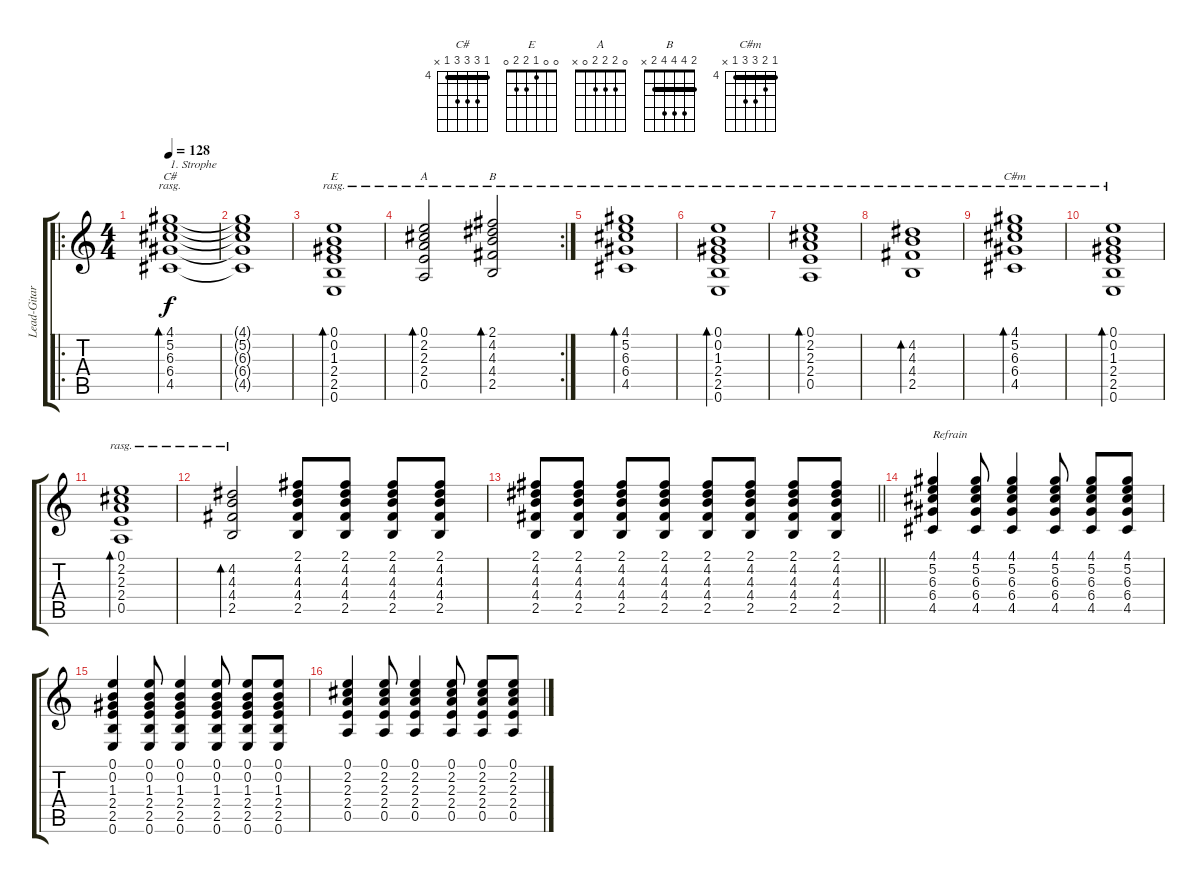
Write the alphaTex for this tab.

\track ("Lead-Gitarre" "Lead-Gitar") {instrument acousticguitarsteel}
\staff {score tabs}
\tuning (E4 B3 G3 D3 A2 E2) {hide}
\chord ("C#" 4 6 6 6 4 x) {firstfret 4 barre 4}
\chord ("E" 0 0 1 2 2 0)
\chord ("A" 0 2 2 2 0 x)
\chord ("B" 2 4 4 4 2 x) {barre 2}
\chord ("C#m" 4 5 6 6 4 x) {firstfret 4 barre 4}
\ro
\ts (4 4)
\tempo 128
\clef g2
\ks c
(4.1 5.2 6.3 6.4 4.5).1{bd 120 ch "C#" rasg ii txt "1. Strophe" dy f instrument acousticguitarsteel} |
(4.1{t} 5.2{t} 6.3{t} 6.4{t} 4.5{t}).1 |
(0.1 0.2 1.3 2.4 2.5 0.6).1{bd 120 ch "E" rasg ii} |
\rc 2
(0.1 2.2 2.3 2.4 0.5).2{bd 120 ch "A" rasg ii} (2.1 4.2 4.3 4.4 2.5).2{bd 120 ch "B" rasg ii} |
(4.1 5.2 6.3 6.4 4.5).1{bd 60 rasg ii} |
(0.1 0.2 1.3 2.4 2.5 0.6).1{bd 60 rasg ii} |
(0.1 2.2 2.3 2.4 0.5).1{bd 60 rasg ii} |
(4.2 4.3 4.4 2.5).1{bd 120 rasg ii} |
(4.1 5.2 6.3 6.4 4.5).1{bd 60 ch "C#m" rasg ii} |
(0.1 0.2 1.3 2.4 2.5 0.6).1{bd 60 rasg ii} |
(0.1 2.2 2.3 2.4 0.5).1{bd 60 rasg ii} |
(4.2 4.3 4.4 2.5).2{bd 60 rasg ii} (2.1 4.2 4.3 4.4 2.5).8 (2.1 4.2 4.3 4.4 2.5).8 (2.1 4.2 4.3 4.4 2.5).8 (2.1 4.2 4.3 4.4 2.5).8 |
\barLineRight lightlight
(2.1 4.2 4.3 4.4 2.5).8 (2.1 4.2 4.3 4.4 2.5).8 (2.1 4.2 4.3 4.4 2.5).8 (2.1 4.2 4.3 4.4 2.5).8 (2.1 4.2 4.3 4.4 2.5).8 (2.1 4.2 4.3 4.4 2.5).8 (2.1 4.2 4.3 4.4 2.5).8 (2.1 4.2 4.3 4.4 2.5).8 |
(4.1 5.2 6.3 6.4 4.5).4{txt "Refrain"} (4.1 5.2 6.3 6.4 4.5).8 (4.1 5.2 6.3 6.4 4.5).4 (4.1 5.2 6.3 6.4 4.5).8 (4.1 5.2 6.3 6.4 4.5).8 (4.1 5.2 6.3 6.4 4.5).8 |
(0.1 0.2 1.3 2.4 2.5 0.6).4 (0.1 0.2 1.3 2.4 2.5 0.6).8 (0.1 0.2 1.3 2.4 2.5 0.6).4 (0.1 0.2 1.3 2.4 2.5 0.6).8 (0.1 0.2 1.3 2.4 2.5 0.6).8 (0.1 0.2 1.3 2.4 2.5 0.6).8 |
(0.1 2.2 2.3 2.4 0.5).4 (0.1 2.2 2.3 2.4 0.5).8 (0.1 2.2 2.3 2.4 0.5).4 (0.1 2.2 2.3 2.4 0.5).8 (0.1 2.2 2.3 2.4 0.5).8 (0.1 2.2 2.3 2.4 0.5).8
